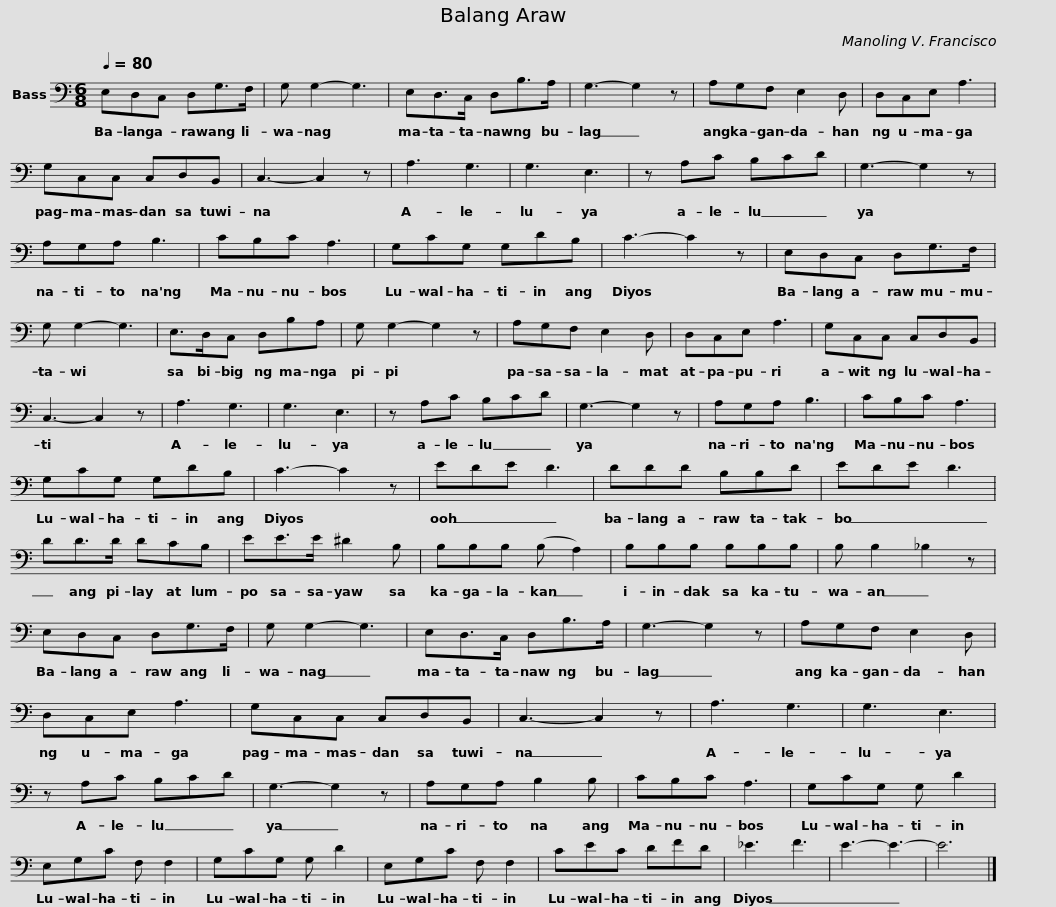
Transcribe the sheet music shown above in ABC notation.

X:1
L:1/8
Q:1/4=80
M:6/8
I:linebreak $
K:C
V:1 bass
V:1
 E,D,C, D,G,>F, | G, G,2- G,3 | E,D,>C, D,B,>A, | G,3- G,2 z |$ A,G,F, E,2 D, | %5
 D,C,E, A,3 | G,C,C, C,D,B,, | C,3- C,2 z |$ A,3 G,3 | G,3 E,3 | %10
 z A,C B,CD | G,3- G,2 z |$ A,G,A, B,3 | CB,C A,3 | G,CG, G,DB, | %15
 C3- C2 z |$ E,D,C, D,G,>F, | G, G,2- G,3 | E,>D,C, D,B,A, | G, G,2- G,2 z |$ %20
 A,G,F, E,2 D, | D,C,E, A,3 | G,C,C, C,D,B,, | C,3- C,2 z |$ A,3 G,3 | %25
 G,3 E,3 | z A,C B,CD | G,3- G,2 z |$ A,G,A, B,3 | CB,C A,3 | %30
 G,CG, G,DB, | C3- C2 z |$ EDE D3 | DDD B,B,D | EDE D3 | %35
 DD>D DCB, |$ EE>E ^D2 B, | B,B,B, (B, A,2) | B,B,B, B,B,B, | B, B,2 _B,2 z |$ %40
 E,D,C, D,G,>F, | G, G,2- G,3 | E,D,>C, D,B,>A, | G,3- G,2 z |$ A,G,F, E,2 D, | %45
 D,C,E, A,3 | G,C,C, C,D,B,, | C,3- C,2 z |$ A,3 G,3 | G,3 E,3 | %50
 z A,C B,CD | G,3- G,2 z |$ A,G,A, B,2 B, | CB,C A,3 | G,CG, G, D2 | %55
 E,G,C F, F,2 |$ G,CG, G, D2 | E,G,C F, F,2 | CEC DFD | _E3 F3 | %60
 E3- E3- | E6 |] %62
